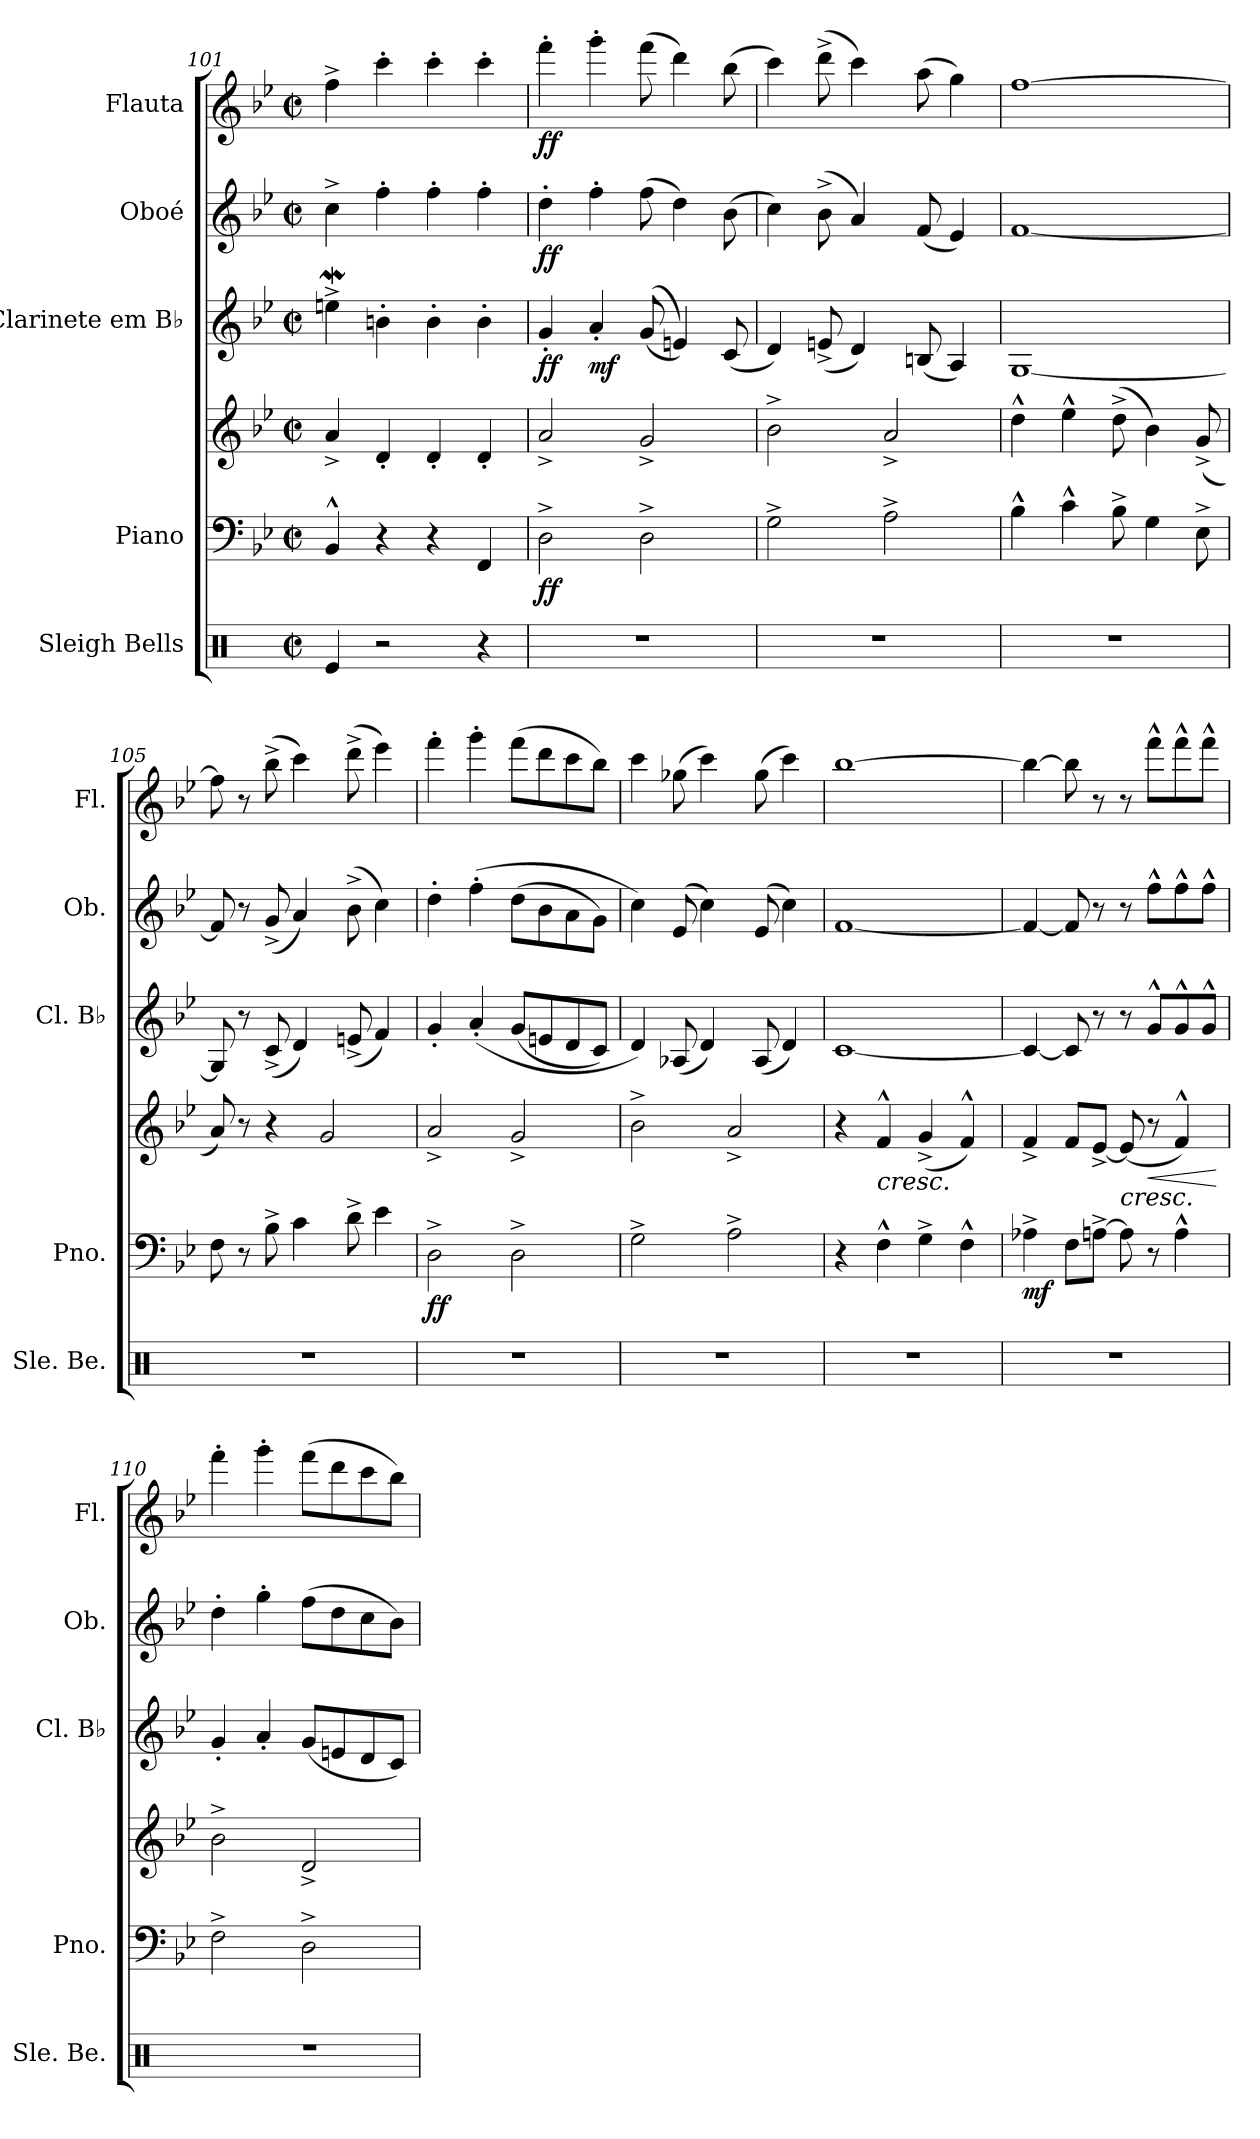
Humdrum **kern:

**kern	**kern	**kern	**dynam	**kern	**dynam	**kern	**dynam	**kern	**dynam
*part5	*part4	*part4	*part4	*part3	*part3	*part2	*part2	*part1	*part1
*staff6	*staff5	*staff4	*staff4/5	*staff3	*staff3	*staff2	*staff2	*staff1	*staff1
*I"Sleigh Bells	*I"Piano	*	*	*I"Clarinete em B♭	*	*I"Oboé	*	*I"Flauta	*
*I'Sle. Be.	*I'Pno.	*	*	*I'Cl. B♭	*	*I'Ob.	*	*I'Fl.	*
*clefX	*clefF4	*clefG2	*	*clefG2	*	*clefG2	*	*clefG2	*
*	*	*	*	*ITrd1c2	*	*	*	*	*
*k[]	*k[b-e-]	*k[b-e-]	*	*k[b-e-a-d-]	*	*k[b-e-]	*	*k[b-e-]	*
*M2/2	*M2/2	*M2/2	*	*M2/2	*	*M2/2	*	*M2/2	*
*met(c|)	*met(c|)	*met(c|)	*	*met(c|)	*	*met(c|)	*	*met(c|)	*
=101	=101	=101	=101	=101	=101	=101	=101	=101	=101
4Re/	4BB-^^/	4a^/	.	4ddnW^\	.	4cc^\	.	4ff^\	.
2r	4r	4d'/	.	4an'\	.	4ff'\	.	4ccc'\	.
.	4r	4d'/	.	4a'\	.	4ff'\	.	4ccc'\	.
4r	4FF/	4d'/	.	4a'\	.	4ff'\	.	4ccc'\	.
!!LO:PB:g=z
=102	=102	=102	=102	=102	=102	=102	=102	=102	=102
!	!	!	!LO:DY:b=2	!	!	!	!	!	!
!	!	!	!LO:DY:n=1:b	!	!LO:DY:b	!	!LO:DY:b	!	!LO:DY:b
1r	2D^\	2a^/	f f	4f'/	ff	4dd'\	ff	4fff'\	ff
!	!	!	!	!	!LO:DY:b	!	!LO:DY:b	!	!
!	!	!	!	!	!	!	!LO:DY:n=1:b	!	!
.	.	.	.	4g'/	mf	4ff'\	mf mf	4ggg'\	.
.	2D^\	2g^/	.	((8f/	.	(8ff\	.	(8fff\	.
.	.	.	.	4dn/))	.	4dd\)	.	4ddd\)	.
.	.	.	.	(8B-/	.	(8b-\	.	(8bb-\	.
=103	=103	=103	=103	=103	=103	=103	=103	=103	=103
1r	2G^\	2b-^\	.	4c/)	.	4cc\)	.	4ccc\)	.
.	.	.	.	(8dn^/	.	(8b-^\	.	(8ddd^\	.
.	.	.	.	4c/)	.	4a/)	.	4ccc\)	.
.	2A^\	2a^/	.	.	.	.	.	.	.
.	.	.	.	(8An/	.	(8f/	.	(8aa\	.
.	.	.	.	4G/)	.	4e-/)	.	4gg\)	.
=104	=104	=104	=104	=104	=104	=104	=104	=104	=104
1r	4B-^^\	4dd^^\	.	[1F	.	[1f	.	[1ff	.
.	4c^^\	4ee-^^\	.	.	.	.	.	.	.
.	8B-^\	(8dd^\	.	.	.	.	.	.	.
.	4G\	4b-\)	.	.	.	.	.	.	.
.	8E-^\	(8g^/	.	.	.	.	.	.	.
=105	=105	=105	=105	=105	=105	=105	=105	=105	=105
1r	8F\	8a/)	.	8F/]	.	8f/]	.	8ff\]	.
.	8r	8r	.	8r	.	8r	.	8r	.
.	8B-^\	4r	.	(8B-^/	.	(8g^/	.	(8bb-^\	.
.	4c\	.	.	4c/)	.	4a/)	.	4ccc\)	.
.	.	2g/	.	.	.	.	.	.	.
.	8d^\	.	.	(8dn^/	.	(8b-^\	.	(8ddd^\	.
.	4e-\	.	.	4e-/)	.	4cc\)	.	4eee-\)	.
!!LO:LB:g=z
=106	=106	=106	=106	=106	=106	=106	=106	=106	=106
!	!	!	!LO:DY:b=2	!	!	!	!	!	!
!	!	!	!LO:DY:n=1:b	!	!	!	!	!	!
1r	2D^\	2a^/	f f	4f'/	.	4dd'\	.	4fff'\	.
.	.	.	.	(4g'/	.	(4ff'\	.	4ggg'\	.
.	2D^\	2g^/	.	(8f/L	.	(8dd\L	.	(8fff\L	.
.	.	.	.	8dn/	.	8b-\	.	8ddd\	.
.	.	.	.	8c/	.	8a\	.	8ccc\	.
.	.	.	.	8B-/J)	.	8g\J)	.	8bb-\J)	.
=107	=107	=107	=107	=107	=107	=107	=107	=107	=107
1r	2G^\	2b-^\	.	4c/)	.	4cc\)	.	4ccc\	.
.	.	.	.	(8G-X/	.	(8e-/	.	(8gg-X\	.
.	.	.	.	4c/)	.	4cc\)	.	4ccc\)	.
.	2A^\	2a^/	.	.	.	.	.	.	.
.	.	.	.	(8G-/	.	(8e-/	.	(8gg-\	.
.	.	.	.	4c/)	.	4cc\)	.	4ccc\)	.
=108	=108	=108	=108	=108	=108	=108	=108	=108	=108
1r	4r	4r	.	[1B-	.	[1f	.	[1bb-	.
!	!	!	!LO:HP:b	!	!	!	!	!	!
.	4F^^\	4f^^/	<	.	.	.	.	.	.
.	4G^\	(4g^/	.	.	.	.	.	.	.
.	4F^^\	4f^^/)	.	.	.	.	.	.	.
=109	=109	=109	=109	=109	=109	=109	=109	=109	=109
!	!	!	!LO:DY:b=2	!	!	!	!	!	!
1r	4A-X^\	4f^/	mf	4B-/_	.	4f/_	.	4bb-\_	.
!	!	!	!LO:DY:b	!	!	!	!	!	!
!	!	!	!LO:DY:n=1:b	!	!	!	!	!	!
.	8F\L	8f/L	mf mf	8B-/]	.	8f/]	.	8bb-\]	.
.	[8An^\J	[8e-^/J	.	8r	.	8r	.	8r	.
!	!	!	!LO:HP:b	!	!	!	!	!	!
.	8A\]	(8e-/]	<	8r	.	8r	.	8r	.
!	!	!	!LO:HP:b	!	!	!	!	!	!
.	8r	8r	<	8f^^/L	.	8ff^^\L	.	8fff^^\L	.
.	4A^^\	4f^^/)	.	8f^^/	.	8ff^^\	.	8fff^^\	.
.	.	.	.	8f^^/J	.	8ff^^\J	.	8fff^^\J	.
.	.	.	[	.	.	.	.	.	.
=110	=110	=110	=110	=110	=110	=110	=110	=110	=110
1r	2F^\	2b-^\	.	4f'/	.	4dd'\	.	4fff'\	.
.	.	.	.	4g'/	.	4gg'\	.	4ggg'\	.
.	2D^\	2d^/	.	(8f/L	.	(8ff\L	.	(8fff\L	.
.	.	.	.	8dn/	.	8dd\	.	8ddd\	.
.	.	.	.	8c/	.	8cc\	.	8ccc\	.
.	.	.	.	8B-/J)	.	8b-\J)	.	8bb-\J)	.
.	.	.	[ [	.	.	.	.	.	.
=	=	=	=	=	=	=	=	=	=
*-	*-	*-	*-	*-	*-	*-	*-	*-	*-
